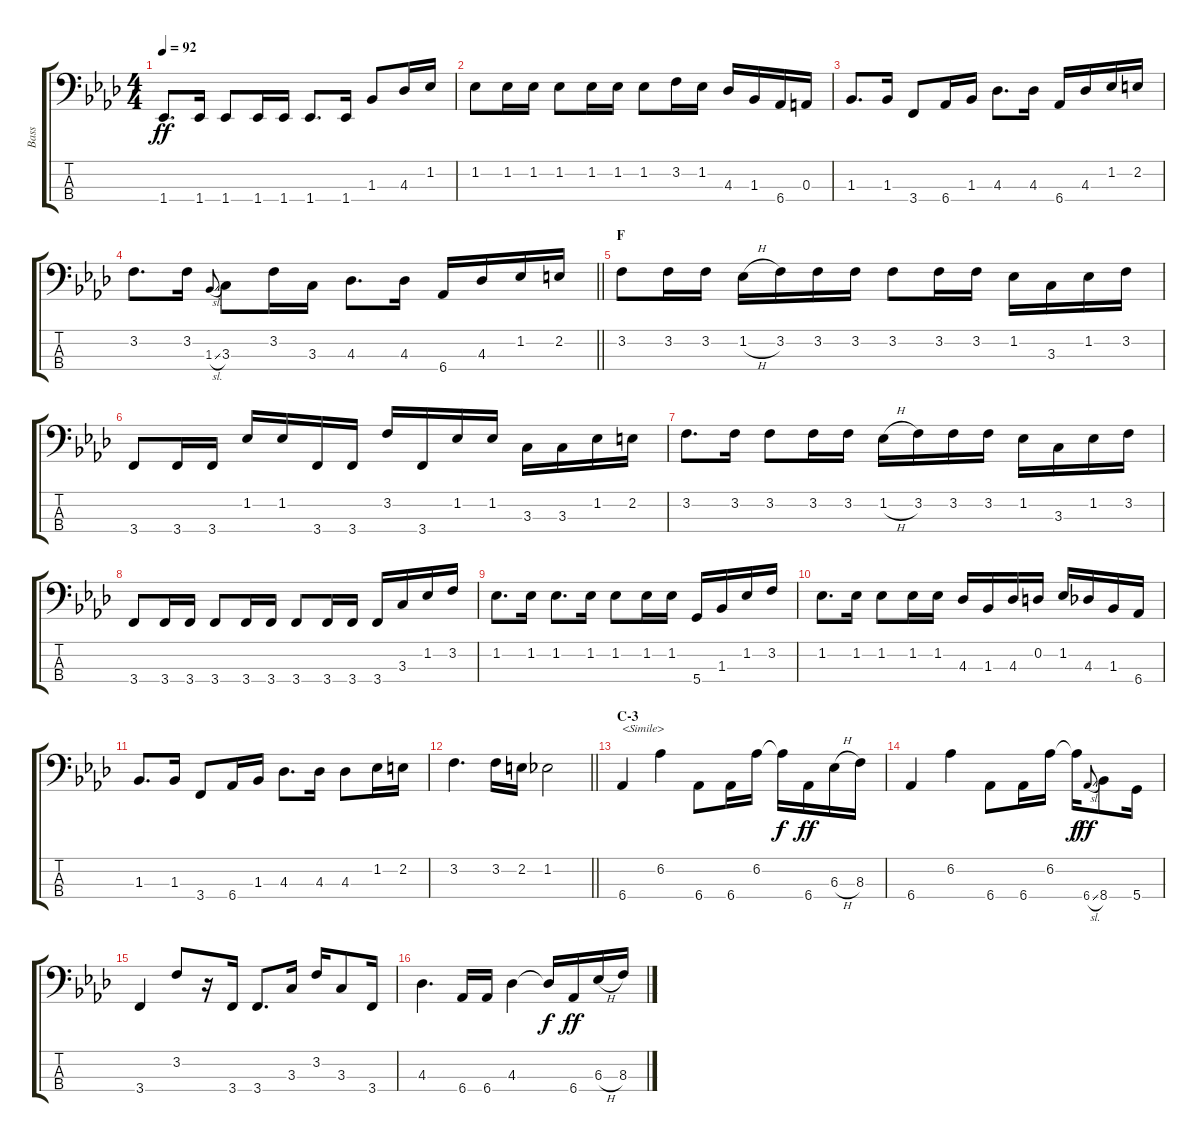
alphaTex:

\track ("Bass" "Bass") {instrument electricbasspick}
\staff {score tabs}
\tuning (G2 D2 A1 D1) {hide}
\ts (4 4)
\tempo 92
\clef f4
\ks ab
1.4.8{d dy ff} 1.4.16 1.4.8 1.4.16 1.4.16 1.4.8{d} 1.4.16 1.3.8 4.3.16 1.2.16 |
1.2.8 1.2.16 1.2.16 1.2.8 1.2.16 1.2.16 1.2.8 3.2.16 1.2.16 4.3.16 1.3.16 6.4.16 0.3.16 |
1.3.8{d} 1.3.16 3.4.8 6.4.16 1.3.16 4.3.8{d} 4.3.16 6.4.16 4.3.16 1.2.16 2.2.16 |
\barLineRight lightlight
3.2.8{d} 3.2.16 1.3{sl}.8{gr onbeat} 3.3.8 3.2.16 3.3.16 4.3.8{d} 4.3.16 6.4.16 4.3.16 1.2.16 2.2.16 |
\section ("" "F")
3.2.8 3.2.16 3.2.16 1.2{h}.16 3.2.16 3.2.16 3.2.16 3.2.8 3.2.16 3.2.16 1.2.16 3.3.16 1.2.16 3.2.16 |
3.4.8 3.4.16 3.4.16 1.2.16 1.2.16 3.4.16 3.4.16 3.2.16 3.4.16 1.2.16 1.2.16 3.3.16 3.3.16 1.2.16 2.2.16 |
3.2.8{d} 3.2.16 3.2.8 3.2.16 3.2.16 1.2{h}.16 3.2.16 3.2.16 3.2.16 1.2.16 3.3.16 1.2.16 3.2.16 |
3.4.8 3.4.16 3.4.16 3.4.8 3.4.16 3.4.16 3.4.8 3.4.16 3.4.16 3.4.16 3.3.16 1.2.16 3.2.16 |
1.2.8{d} 1.2.16 1.2.8{d} 1.2.16 1.2.8 1.2.16 1.2.16 5.4.16 1.3.16 1.2.16 3.2.16 |
1.2.8{d} 1.2.16 1.2.8 1.2.16 1.2.16 4.3.16 1.3.16 4.3.16 0.2.16 1.2.16 4.3.16 1.3.16 6.4.16 |
1.3.8{d} 1.3.16 3.4.8 6.4.16 1.3.16 4.3.8{d} 4.3.16 4.3.8 1.2.16 2.2.16 |
\barLineRight lightlight
3.2.4{d} 3.2.16 2.2.16 1.2.2 |
\section ("" "C-3")
6.4.4{txt "<Simile>"} 6.2.4 6.4.8 6.4.16 6.2.16 6.2{t}.16{dy f} 6.4.16{dy ff} 6.3{h}.16 8.3.16 |
6.4.4 6.2.4 6.4.8 6.4.16 6.2.16 6.2{t}.16{dy f} 6.4{sl}.8{gr onbeat dy ff} 8.4.8 5.4.16 |
3.4.4 3.2.8 r.16 3.4.16 3.4.8{d} 3.3.16 3.2.16 3.3.8 3.4.16 |
4.3.4{d} 6.4.16 6.4.16 4.3.4 4.3{t}.16{dy f} 6.4.16{dy ff} 6.3{h}.16 8.3.16
